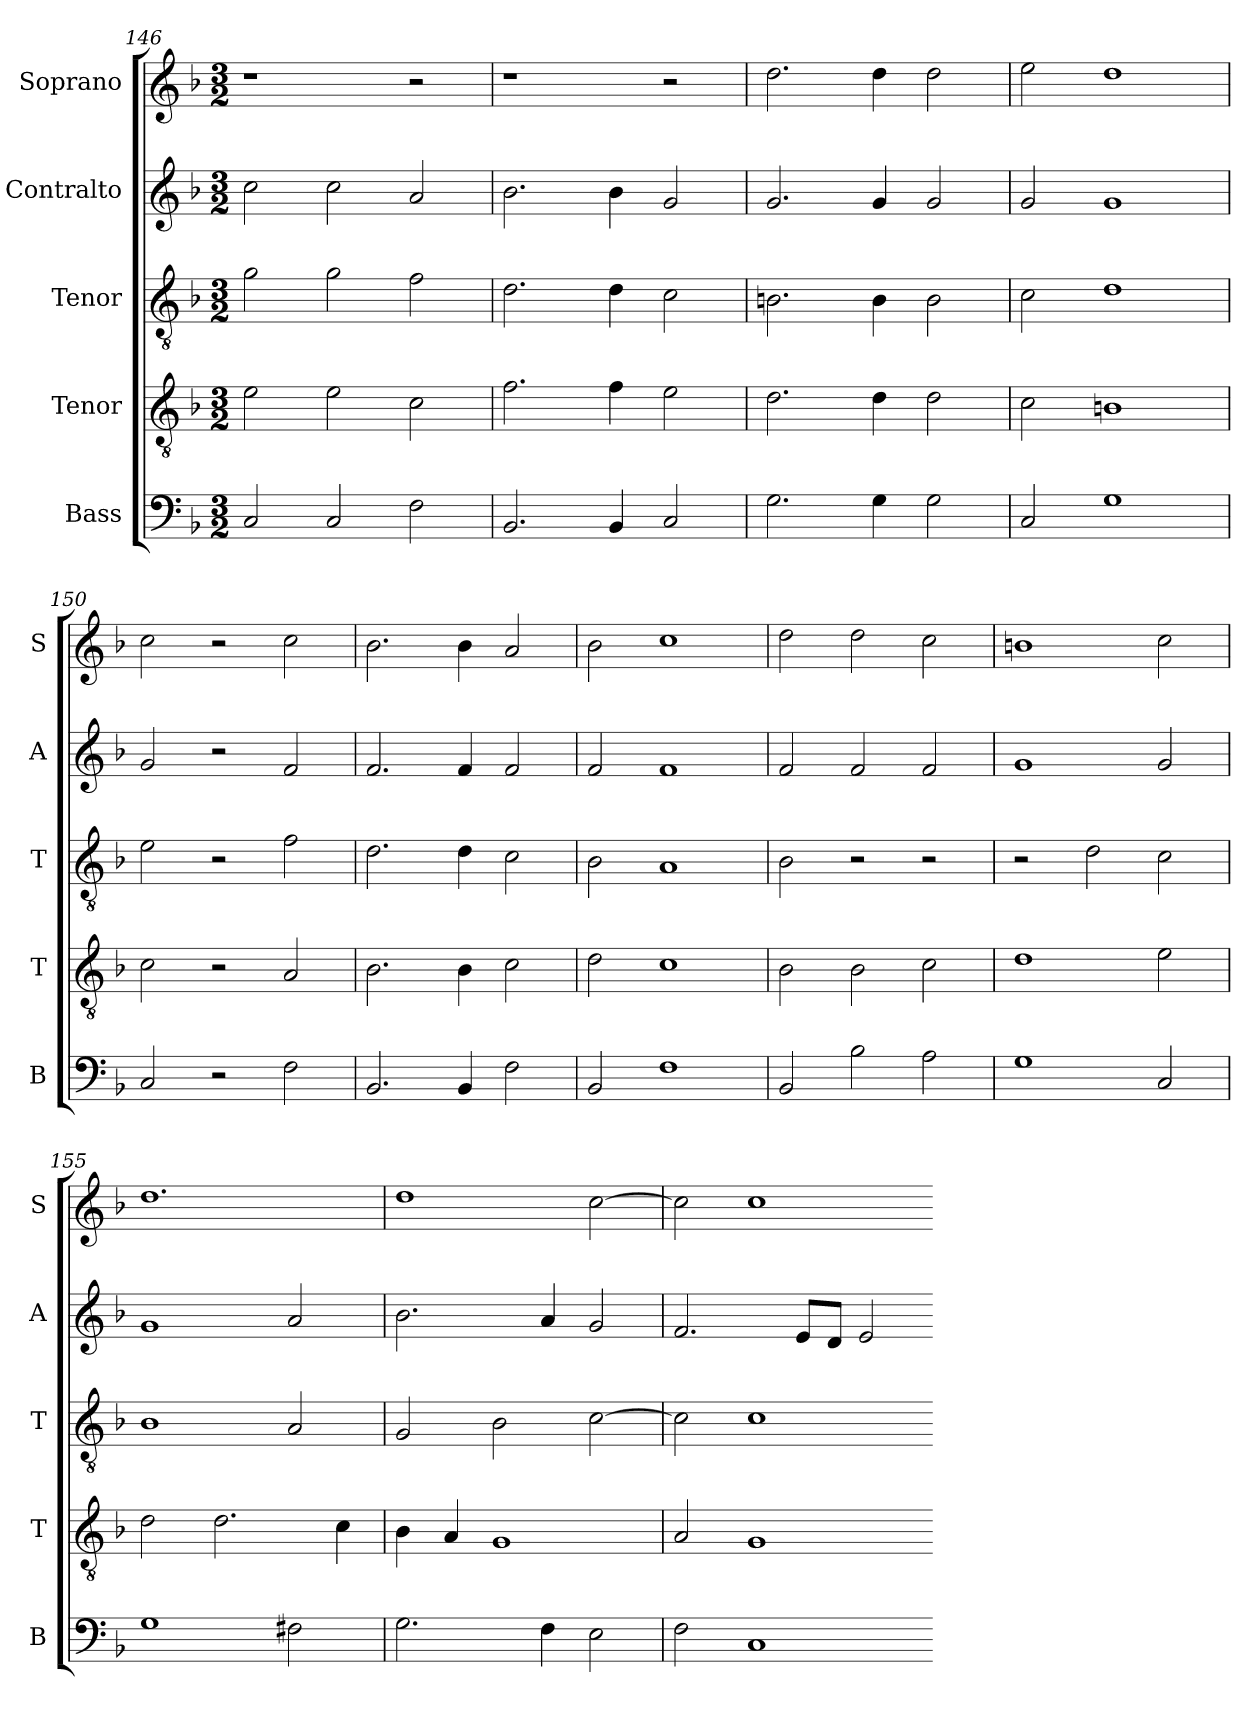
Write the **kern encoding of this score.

**kern	**kern	**kern	**kern	**kern
*part5	*part4	*part3	*part2	*part1
*staff5	*staff4	*staff3	*staff2	*staff1
*I"Bass	*I"Tenor	*I"Tenor	*I"Contralto	*I"Soprano
*I'B	*I'T	*I'T	*I'A	*I'S
*clefF4	*clefGv2	*clefGv2	*clefG2	*clefG2
*k[b-]	*k[b-]	*k[b-]	*k[b-]	*k[b-]
*F:ion	*F:ion	*F:ion	*F:ion	*F:ion
*M3/2	*M3/2	*M3/2	*M3/2	*M3/2
=146	=146	=146	=146	=146
2C	2e	2g	2cc	1r
2C	2e	2g	2cc	.
2F	2c	2f	2a	2r
=147	=147	=147	=147	=147
2.BB-	2.f	2.d	2.b-	1r
4BB-	4f	4d	4b-	.
2C	2e	2c	2g	2r
=148	=148	=148	=148	=148
2.G	2.d	2.Bn	2.g	2.dd
4G	4d	4B	4g	4dd
2G	2d	2B	2g	2dd
=149	=149	=149	=149	=149
2C	2c	2c	2g	2ee
1G	1Bn	1d	1g	1dd
=150	=150	=150	=150	=150
2C	2c	2e	2g	2cc
2r	2r	2r	2r	2r
2F	2A	2f	2f	2cc
=151	=151	=151	=151	=151
2.BB-	2.B-	2.d	2.f	2.b-
4BB-	4B-	4d	4f	4b-
2F	2c	2c	2f	2a
=152	=152	=152	=152	=152
2BB-	2d	2B-	2f	2b-
1F	1c	1A	1f	1cc
=153	=153	=153	=153	=153
2BB-	2B-	2B-	2f	2dd
2B-	2B-	2r	2f	2dd
2A	2c	2r	2f	2cc
=154	=154	=154	=154	=154
1G	1d	2r	1g	1bn
.	.	2d	.	.
2C	2e	2c	2g	2cc
=155	=155	=155	=155	=155
1G	2d	1B-	1g	1.dd
.	2.d	.	.	.
2F#X	.	2A	2a	.
.	4c	.	.	.
=156	=156	=156	=156	=156
2.G	4B-	2G	2.b-	1dd
.	4A	.	.	.
.	1G	2B-	.	.
4F	.	.	4a	.
2E	.	[2c	2g	[2cc
=157	=157	=157	=157	=157
2F	2A	2c]	2.f	2cc]
1C	1G	1c	.	1cc
.	.	.	8e/L	.
.	.	.	8d/J	.
.	.	.	2e	.
=-	=-	=-	=-	=-
*-	*-	*-	*-	*-
